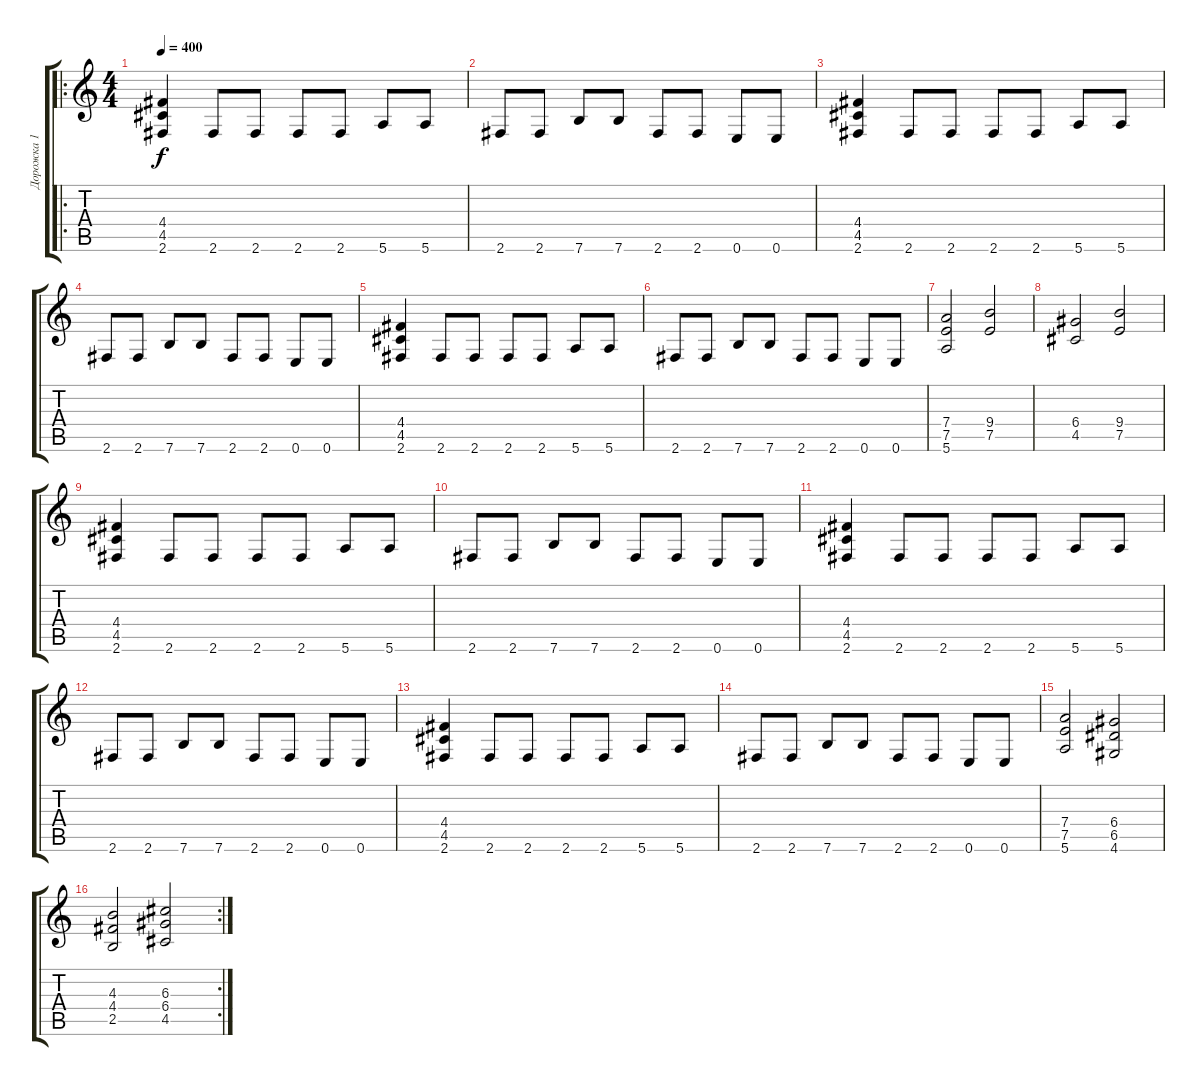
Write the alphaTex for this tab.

\track ("Дорожка 1" "Дорожка 1") {instrument overdrivenguitar}
\staff {score tabs}
\tuning (E4 B3 G3 D3 A2 E2) {hide}
\ro
\ts (4 4)
\tempo 400
\clef g2
\ks c
(4.4 4.5 2.6).4{dy f} 2.6.8 2.6.8 2.6.8 2.6.8 5.6.8 5.6.8 |
2.6.8 2.6.8 7.6.8 7.6.8 2.6.8 2.6.8 0.6.8 0.6.8 |
(4.4 4.5 2.6).4 2.6.8 2.6.8 2.6.8 2.6.8 5.6.8 5.6.8 |
2.6.8 2.6.8 7.6.8 7.6.8 2.6.8 2.6.8 0.6.8 0.6.8 |
(4.4 4.5 2.6).4 2.6.8 2.6.8 2.6.8 2.6.8 5.6.8 5.6.8 |
2.6.8 2.6.8 7.6.8 7.6.8 2.6.8 2.6.8 0.6.8 0.6.8 |
(7.4 7.5 5.6).2 (9.4 7.5).2 |
(6.4 4.5).2 (9.4 7.5).2 |
(4.4 4.5 2.6).4 2.6.8 2.6.8 2.6.8 2.6.8 5.6.8 5.6.8 |
2.6.8 2.6.8 7.6.8 7.6.8 2.6.8 2.6.8 0.6.8 0.6.8 |
(4.4 4.5 2.6).4 2.6.8 2.6.8 2.6.8 2.6.8 5.6.8 5.6.8 |
2.6.8 2.6.8 7.6.8 7.6.8 2.6.8 2.6.8 0.6.8 0.6.8 |
(4.4 4.5 2.6).4 2.6.8 2.6.8 2.6.8 2.6.8 5.6.8 5.6.8 |
2.6.8 2.6.8 7.6.8 7.6.8 2.6.8 2.6.8 0.6.8 0.6.8 |
(7.4 7.5 5.6).2 (6.4 6.5 4.6).2 |
\rc 2
(4.3 4.4 2.5).2 (6.3 6.4 4.5).2
